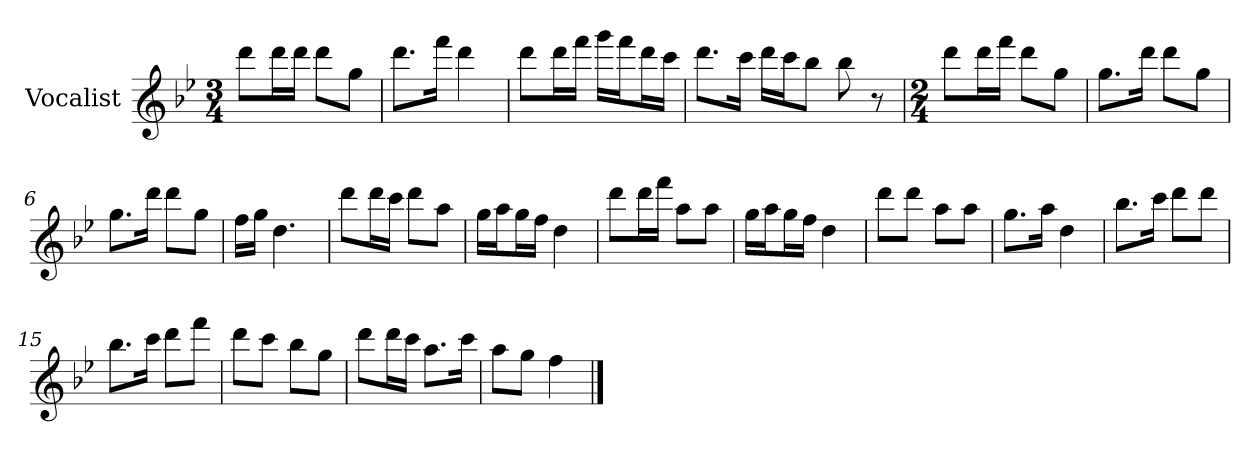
**kern
*part1
*staff1
*I"Vocalist
*k[b-e-]
*B-:
*M3/4
=
8dddL
16dddL
16dddJJ
8dddL
8ggJ
=1
8.dddL
16fffJk
4ddd
=2
8dddL
16dddL
16fffJJ
16gggLL
16fffJ
16dddL
16cccJJ
=3
8.dddL
16cccJk
16dddLL
16cccJ
8bb-J
8bb-
8r
=4
*M2/4
8dddL
16dddL
16fffJJ
8dddL
8ggJ
=5
8.ggL
16dddJk
8dddL
8ggJ
=6
8.ggL
16dddJk
8dddL
8ggJ
=7
16ffLL
16ggJJ
4.dd
=8
8dddL
16dddL
16cccJJ
8dddL
8aaJ
=9
16ggLL
16aaJ
16ggL
16ffJJ
4dd
=10
8dddL
16dddL
16fffJJ
8aaL
8aaJ
=11
16ggLL
16aaJ
16ggL
16ffJJ
4dd
=12
8dddL
8dddJ
8aaL
8aaJ
=13
8.ggL
16aaJk
4dd
=14
8.bb-L
16cccJk
8dddL
8dddJ
=15
8.bb-L
16cccJk
8dddL
8fffJ
=16
8dddL
8cccJ
8bb-L
8ggJ
=17
8dddL
16dddL
16cccJJ
8.aaL
16cccJk
=18
8aaL
8ggJ
4ff
==
*-
